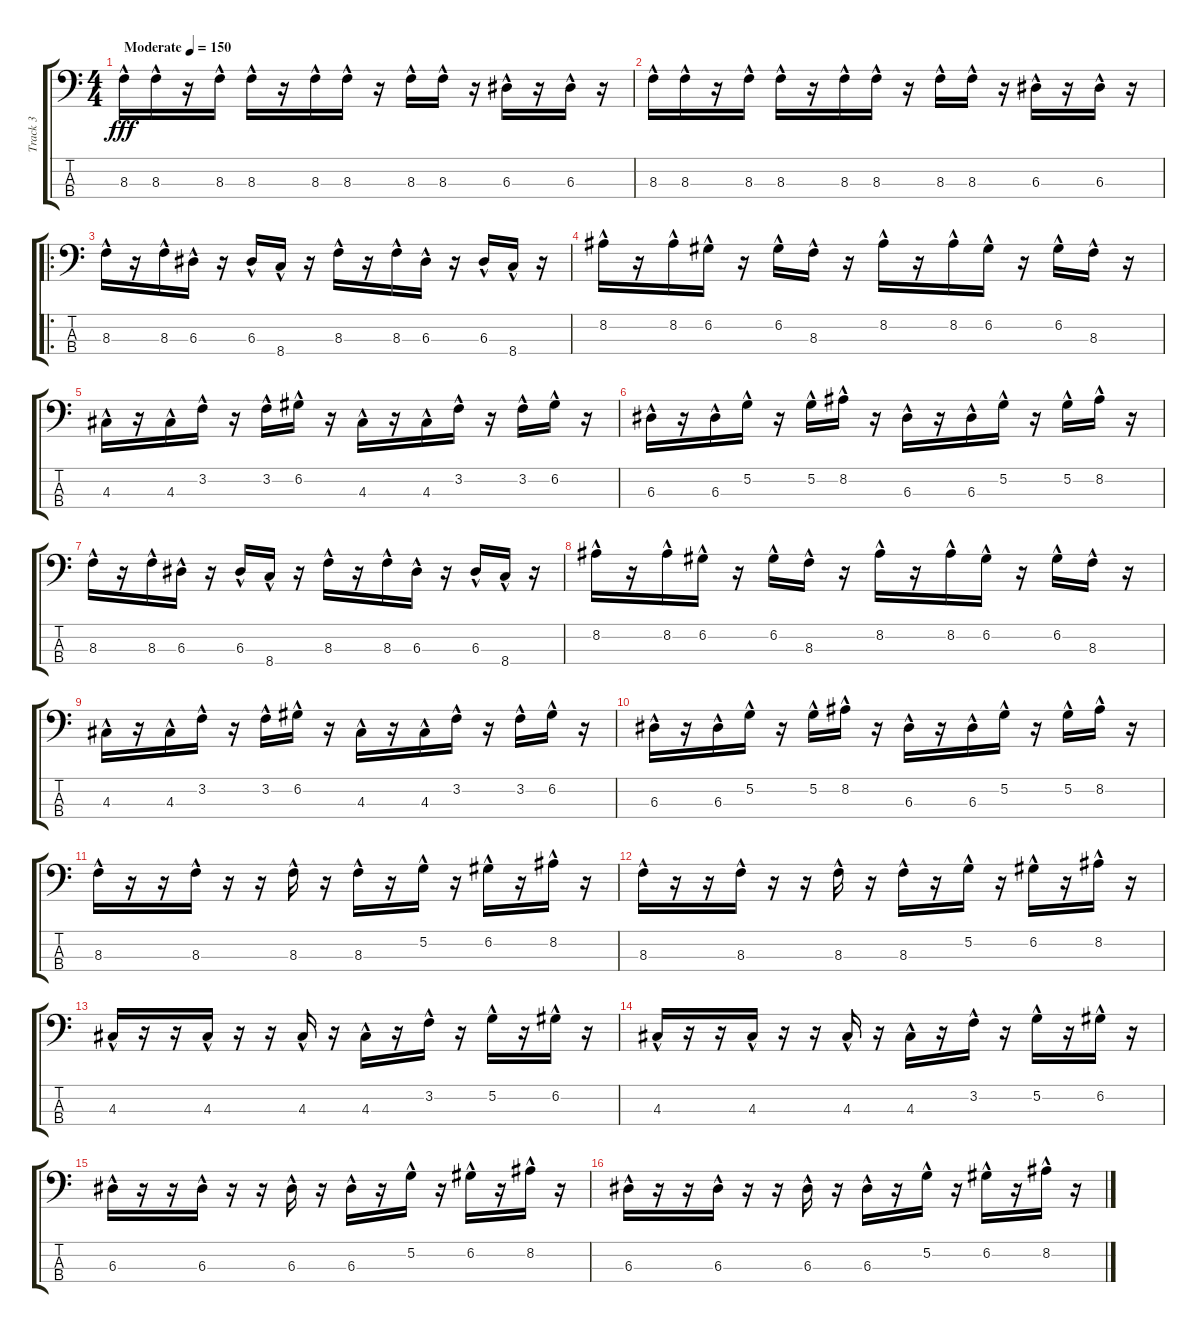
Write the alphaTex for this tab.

\track ("Track 3" "Track 3") {instrument electricbassfinger}
\staff {score tabs}
\tuning (G2 D2 A1 E1) {hide}
\ts (4 4)
\tempo (150 "Moderate")
\clef f4
\ks c
8.3{hac}.16{dy fff instrument electricbassfinger} 8.3{hac}.16 r.16 8.3{hac}.16 8.3{hac}.16 r.16 8.3{hac}.16 8.3{hac}.16 r.16 8.3{hac}.16 8.3{hac}.16 r.16 6.3{hac}.16 r.16 6.3{hac}.16 r.16 |
8.3{hac}.16 8.3{hac}.16 r.16 8.3{hac}.16 8.3{hac}.16 r.16 8.3{hac}.16 8.3{hac}.16 r.16 8.3{hac}.16 8.3{hac}.16 r.16 6.3{hac}.16 r.16 6.3{hac}.16 r.16 |
\ro
8.3{hac}.16 r.16 8.3{hac}.16 6.3{hac}.16 r.16 6.3{hac}.16 8.4{hac}.16 r.16 8.3{hac}.16 r.16 8.3{hac}.16 6.3{hac}.16 r.16 6.3{hac}.16 8.4{hac}.16 r.16 |
8.2{hac}.16 r.16 8.2{hac}.16 6.2{hac}.16 r.16 6.2{hac}.16 8.3{hac}.16 r.16 8.2{hac}.16 r.16 8.2{hac}.16 6.2{hac}.16 r.16 6.2{hac}.16 8.3{hac}.16 r.16 |
4.3{hac}.16 r.16 4.3{hac}.16 3.2{hac}.16 r.16 3.2{hac}.16 6.2{hac}.16 r.16 4.3{hac}.16 r.16 4.3{hac}.16 3.2{hac}.16 r.16 3.2{hac}.16 6.2{hac}.16 r.16 |
6.3{hac}.16 r.16 6.3{hac}.16 5.2{hac}.16 r.16 5.2{hac}.16 8.2{hac}.16 r.16 6.3{hac}.16 r.16 6.3{hac}.16 5.2{hac}.16 r.16 5.2{hac}.16 8.2{hac}.16 r.16 |
8.3{hac}.16 r.16 8.3{hac}.16 6.3{hac}.16 r.16 6.3{hac}.16 8.4{hac}.16 r.16 8.3{hac}.16 r.16 8.3{hac}.16 6.3{hac}.16 r.16 6.3{hac}.16 8.4{hac}.16 r.16 |
8.2{hac}.16 r.16 8.2{hac}.16 6.2{hac}.16 r.16 6.2{hac}.16 8.3{hac}.16 r.16 8.2{hac}.16 r.16 8.2{hac}.16 6.2{hac}.16 r.16 6.2{hac}.16 8.3{hac}.16 r.16 |
4.3{hac}.16 r.16 4.3{hac}.16 3.2{hac}.16 r.16 3.2{hac}.16 6.2{hac}.16 r.16 4.3{hac}.16 r.16 4.3{hac}.16 3.2{hac}.16 r.16 3.2{hac}.16 6.2{hac}.16 r.16 |
6.3{hac}.16 r.16 6.3{hac}.16 5.2{hac}.16 r.16 5.2{hac}.16 8.2{hac}.16 r.16 6.3{hac}.16 r.16 6.3{hac}.16 5.2{hac}.16 r.16 5.2{hac}.16 8.2{hac}.16 r.16 |
8.3{hac}.16 r.16 r.16 8.3{hac}.16 r.16 r.16 8.3{hac}.16 r.16 8.3{hac}.16 r.16 5.2{hac}.16 r.16 6.2{hac}.16 r.16 8.2{hac}.16 r.16 |
8.3{hac}.16 r.16 r.16 8.3{hac}.16 r.16 r.16 8.3{hac}.16 r.16 8.3{hac}.16 r.16 5.2{hac}.16 r.16 6.2{hac}.16 r.16 8.2{hac}.16 r.16 |
4.3{hac}.16 r.16 r.16 4.3{hac}.16 r.16 r.16 4.3{hac}.16 r.16 4.3{hac}.16 r.16 3.2{hac}.16 r.16 5.2{hac}.16 r.16 6.2{hac}.16 r.16 |
4.3{hac}.16 r.16 r.16 4.3{hac}.16 r.16 r.16 4.3{hac}.16 r.16 4.3{hac}.16 r.16 3.2{hac}.16 r.16 5.2{hac}.16 r.16 6.2{hac}.16 r.16 |
6.3{hac}.16 r.16 r.16 6.3{hac}.16 r.16 r.16 6.3{hac}.16 r.16 6.3{hac}.16 r.16 5.2{hac}.16 r.16 6.2{hac}.16 r.16 8.2{hac}.16 r.16 |
6.3{hac}.16 r.16 r.16 6.3{hac}.16 r.16 r.16 6.3{hac}.16 r.16 6.3{hac}.16 r.16 5.2{hac}.16 r.16 6.2{hac}.16 r.16 8.2{hac}.16 r.16
